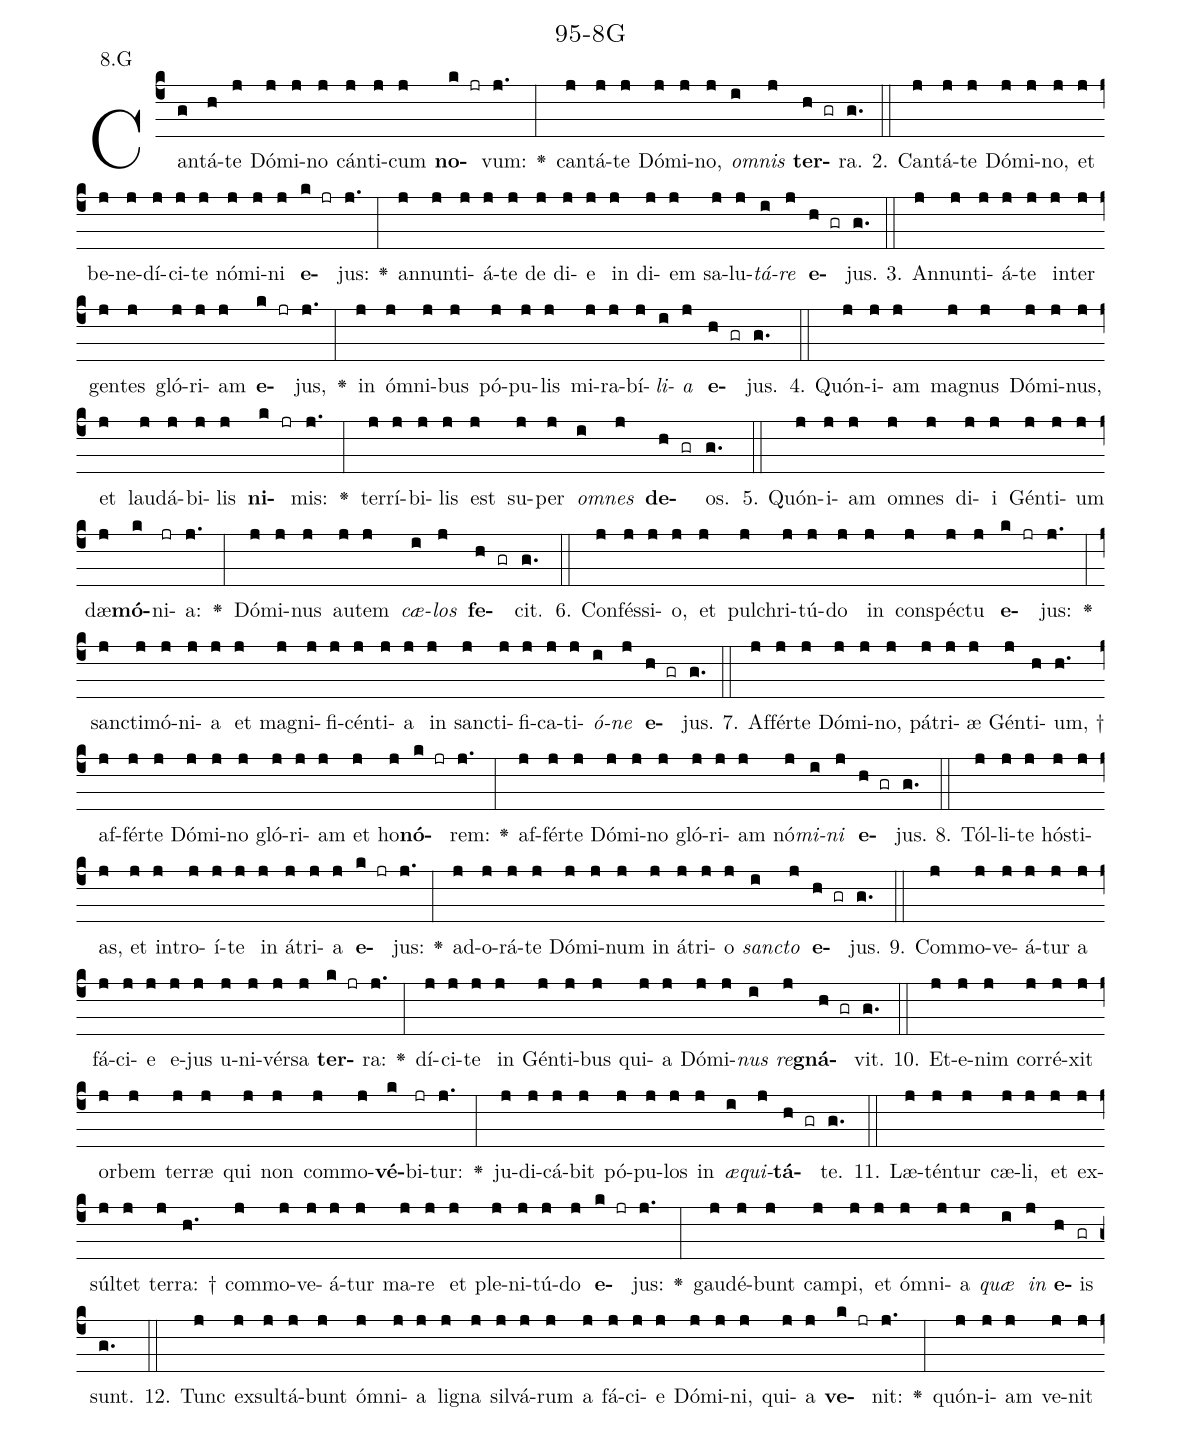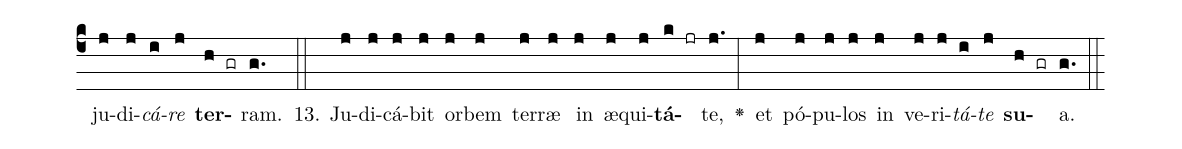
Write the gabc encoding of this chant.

name: 95-8G;
annotation: 8.G;
%%
(c4)Can(g)tá(h)te(j) Dó(j)mi(j)no(j) cán(j)ti(j)cum(j) <b>no</b>(k jr)vum:(j.) <v>\greheightstar</v>(:) can(j)tá(j)te(j) Dó(j)mi(j)no,(j) <i>om</i>(i)<i>nis</i>(j) <b>ter</b>(h gr)ra.(g.) (::)
2. Can(j)tá(j)te(j) Dó(j)mi(j)no,(j) et(j) be(j)ne(j)dí(j)ci(j)te(j) nó(j)mi(j)ni(j) <b>e</b>(k jr)jus:(j.) <v>\greheightstar</v>(:) an(j)nun(j)ti(j)á(j)te(j) de(j) di(j)e(j) in(j) di(j)em(j) sa(j)lu(j)<i>tá</i>(i)<i>re</i>(j) <b>e</b>(h gr)jus.(g.) (::)
3. An(j)nun(j)ti(j)á(j)te(j) in(j)ter(j) gen(j)tes(j) gló(j)ri(j)am(j) <b>e</b>(k jr)jus,(j.) <v>\greheightstar</v>(:) in(j) óm(j)ni(j)bus(j) pó(j)pu(j)lis(j) mi(j)ra(j)bí(j)<i>li</i>(i)<i>a</i>(j) <b>e</b>(h gr)jus.(g.) (::)
4. Quón(j)i(j)am(j) ma(j)gnus(j) Dó(j)mi(j)nus,(j) et(j) lau(j)dá(j)bi(j)lis(j) <b>ni</b>(k jr)mis:(j.) <v>\greheightstar</v>(:) ter(j)rí(j)bi(j)lis(j) est(j) su(j)per(j) <i>om</i>(i)<i>nes</i>(j) <b>de</b>(h gr)os.(g.) (::)
5. Quón(j)i(j)am(j) om(j)nes(j) di(j)i(j) Gén(j)ti(j)um(j) dæ(j)<b>mó</b>(k)ni(jr)a:(j.) <v>\greheightstar</v>(:) Dó(j)mi(j)nus(j) au(j)tem(j) <i>cæ</i>(i)<i>los</i>(j) <b>fe</b>(h gr)cit.(g.) (::)
6. Con(j)fés(j)si(j)o,(j) et(j) pul(j)chri(j)tú(j)do(j) in(j) con(j)spéc(j)tu(j) <b>e</b>(k jr)jus:(j.) <v>\greheightstar</v>(:) sanc(j)ti(j)mó(j)ni(j)a(j) et(j) ma(j)gni(j)fi(j)cén(j)ti(j)a(j) in(j) sanc(j)ti(j)fi(j)ca(j)ti(j)<i>ó</i>(i)<i>ne</i>(j) <b>e</b>(h gr)jus.(g.) (::)
7. Af(j)fér(j)te(j) Dó(j)mi(j)no,(j) pá(j)tri(j)æ(j) Gén(j)ti(h)um, †(h.) af(j)fér(j)te(j) Dó(j)mi(j)no(j) gló(j)ri(j)am(j) et(j) ho(j)<b>nó</b>(k jr)rem:(j.) <v>\greheightstar</v>(:) af(j)fér(j)te(j) Dó(j)mi(j)no(j) gló(j)ri(j)am(j) nó(j)<i>mi</i>(i)<i>ni</i>(j) <b>e</b>(h gr)jus.(g.) (::)
8. Tól(j)li(j)te(j) hós(j)ti(j)as,(j) et(j) in(j)tro(j)í(j)te(j) in(j) á(j)tri(j)a(j) <b>e</b>(k jr)jus:(j.) <v>\greheightstar</v>(:) ad(j)o(j)rá(j)te(j) Dó(j)mi(j)num(j) in(j) á(j)tri(j)o(j) <i>sanc</i>(i)<i>to</i>(j) <b>e</b>(h gr)jus.(g.) (::)
9. Com(j)mo(j)ve(j)á(j)tur(j) a(j) fá(j)ci(j)e(j) e(j)jus(j) u(j)ni(j)vér(j)sa(j) <b>ter</b>(k jr)ra:(j.) <v>\greheightstar</v>(:) dí(j)ci(j)te(j) in(j) Gén(j)ti(j)bus(j) qui(j)a(j) Dó(j)mi(j)<i>nus</i>(i) <i>re</i>(j)<b>gná</b>(h gr)vit.(g.) (::)
10. Et(j)e(j)nim(j) cor(j)ré(j)xit(j) or(j)bem(j) ter(j)ræ(j) qui(j) non(j) com(j)mo(j)<b>vé</b>(k)bi(jr)tur:(j.) <v>\greheightstar</v>(:) ju(j)di(j)cá(j)bit(j) pó(j)pu(j)los(j) in(j) <i>æ</i>(i)<i>qui</i>(j)<b>tá</b>(h gr)te.(g.) (::)
11. Læ(j)tén(j)tur(j) cæ(j)li,(j) et(j) ex(j)súl(j)tet(j) ter(j)ra: †(h.) com(j)mo(j)ve(j)á(j)tur(j) ma(j)re(j) et(j) ple(j)ni(j)tú(j)do(j) <b>e</b>(k jr)jus:(j.) <v>\greheightstar</v>(:) gau(j)dé(j)bunt(j) cam(j)pi,(j) et(j) óm(j)ni(j)a(j) <i>quæ</i>(i) <i>in</i>(j) <b>e</b>(h)is(gr) sunt.(g.) (::)
12. Tunc(j) ex(j)sul(j)tá(j)bunt(j) óm(j)ni(j)a(j) li(j)gna(j) sil(j)vá(j)rum(j) a(j) fá(j)ci(j)e(j) Dó(j)mi(j)ni,(j) qui(j)a(j) <b>ve</b>(k jr)nit:(j.) <v>\greheightstar</v>(:) quón(j)i(j)am(j) ve(j)nit(j) ju(j)di(j)<i>cá</i>(i)<i>re</i>(j) <b>ter</b>(h gr)ram.(g.) (::)
13. Ju(j)di(j)cá(j)bit(j) or(j)bem(j) ter(j)ræ(j) in(j) æ(j)qui(j)<b>tá</b>(k jr)te,(j.) <v>\greheightstar</v>(:) et(j) pó(j)pu(j)los(j) in(j) ve(j)ri(j)<i>tá</i>(i)<i>te</i>(j) <b>su</b>(h gr)a.(g.) (::)
